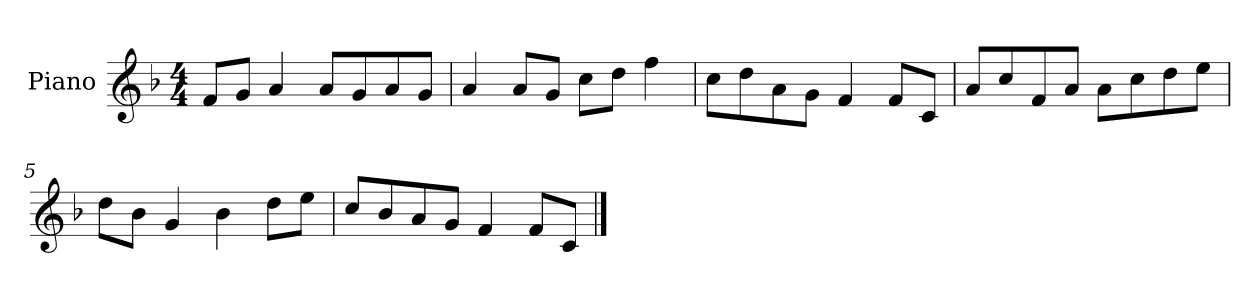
**kern
*part1
*staff1
*I"Piano
*I'P-no
*clefG2
*k[b-]
*M4/4
*MM90
=1
8f/L
8g/J
4a/
8a/L
8g/
8a/
8g/J
=2
4a/
8a/L
8g/J
8cc\L
8dd\J
4ff\
=3
8cc\L
8dd\
8a\
8g\J
4f/
8f/L
8c/J
=4
8a/L
8cc/
8f/
8a/J
8a\L
8cc\
8dd\
8ee\J
=5
8dd\L
8b-\J
4g/
4b-\
8dd\L
8ee\J
!!LO:LB:g=z
=6
8cc/L
8b-/
8a/
8g/J
4f/
8f/L
8c/J
==
*-
